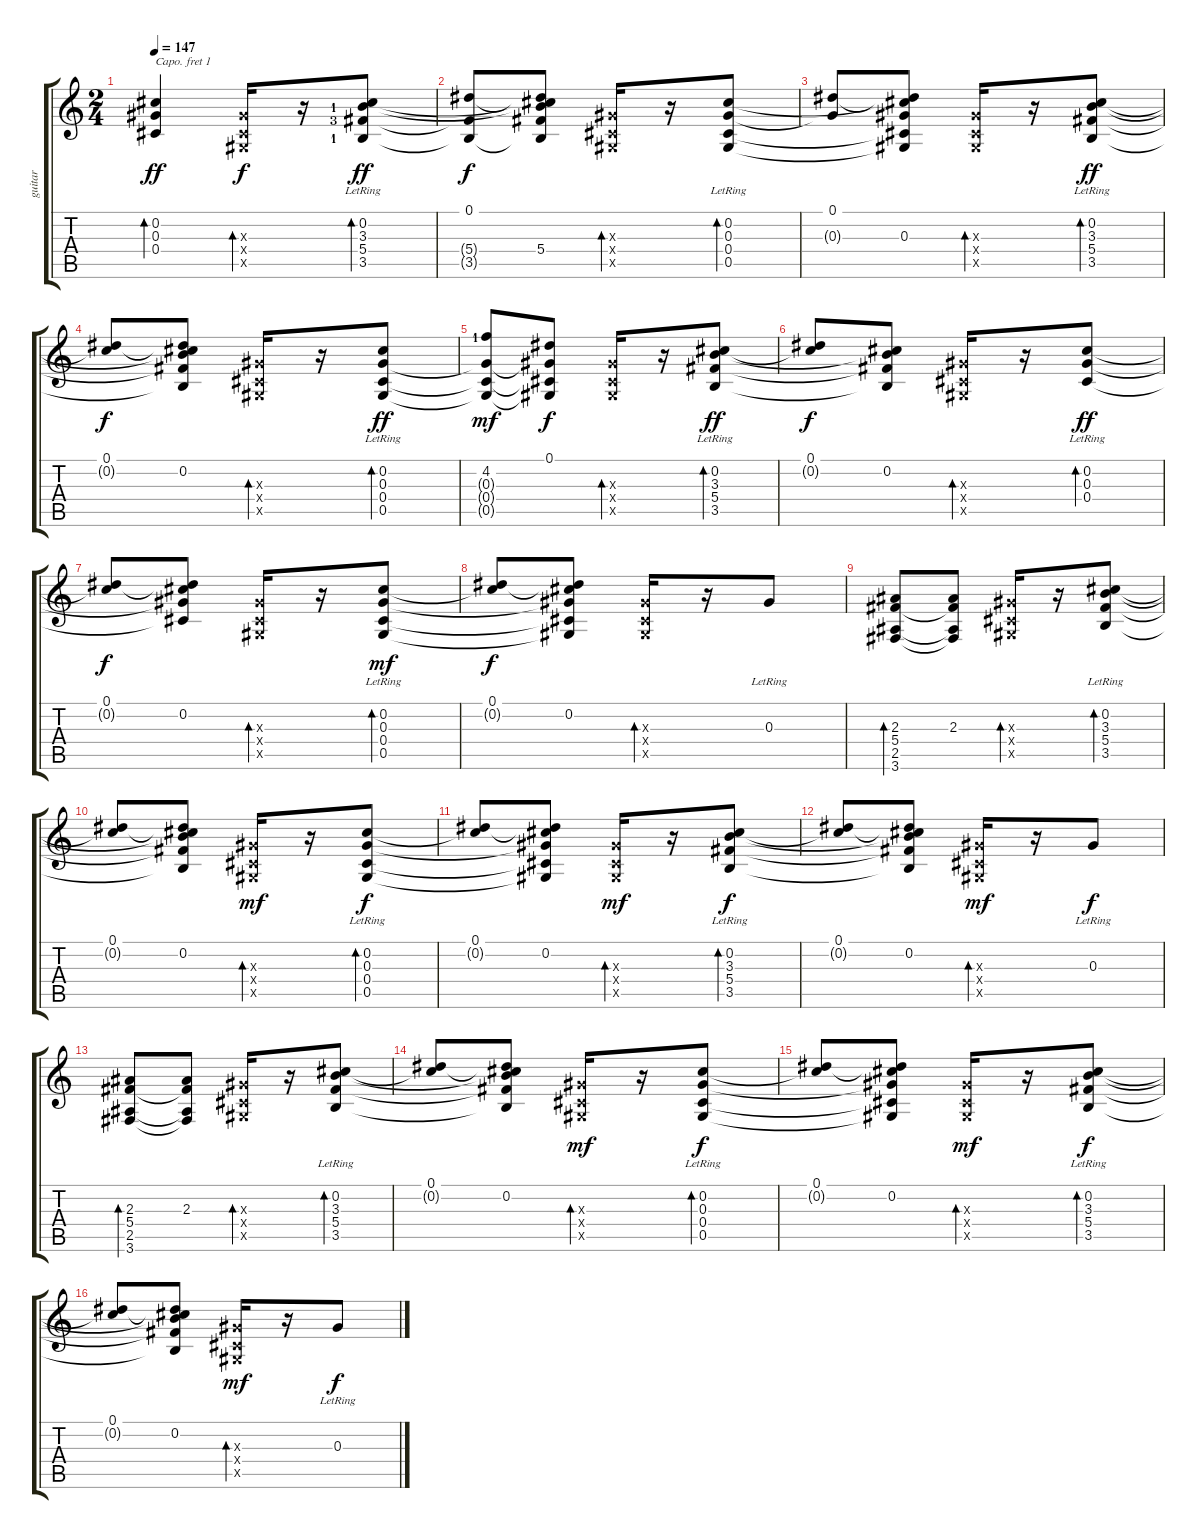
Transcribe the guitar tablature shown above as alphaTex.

\track ("guitar" "guitar") {instrument acousticguitarsteel}
\staff {score tabs}
\capo 1
\tuning (D4 C4 G3 C3 G2 D2) {hide}
\ts (2 4)
\tempo 147
\clef g2
\ks c
(0.2 0.3 0.4).4{bd 30 dy ff} (0.3{x} 0.4{x} 0.5{x}).16{bd 30 dy f} r.16 (0.2 3.3{lr lf 2} 5.4{lr lf 4} 3.5{lf 2}).8{bd 30 dy ff} |
(0.1 5.4{t} 3.5{t}).8{dy f} (0.1{t} 0.2{t} 3.3{t} 5.4 3.5{t}).8 (0.3{x} 0.4{x} 0.5{x}).16{bd 30} r.16 (0.2 0.3{lr} 0.4{lr} 0.5).8{bd 30} |
(0.1 0.3{t}).8 (0.1{t} 0.2{t} 0.3 0.4{t} 0.5{t}).8 (0.3{x} 0.4{x} 0.5{x}).16{bd 30} r.16 (0.2 3.3{lr} 5.4{lr} 3.5).8{bd 30 dy ff} |
(0.1 0.2{t}).8{dy f} (0.1{t} 0.2 3.3{t} 5.4{t} 3.5{t}).8 (0.3{x} 0.4{x} 0.5{x}).16{bd 30} r.16 (0.2 0.3{lr} 0.4{lr} 0.5).8{bd 30 dy ff} |
(4.2{lf 2} 0.3{t} 0.4{t} 0.5{t}).8{dy mf} (0.1 0.3{t} 0.4{t} 0.5{t}).8{dy f} (0.3{x} 0.4{x} 0.5{x}).16{bd 30} r.16 (0.2 3.3{lr} 5.4{lr} 3.5).8{bd 30 dy ff} |
(0.1 0.2{t}).8{dy f} (0.2 3.3{t} 5.4{t} 3.5{t}).8 (0.3{x} 0.4{x} 0.5{x}).16{bd 30} r.16 (0.2 0.3{lr} 0.4{lr}).8{bd 30 dy ff} |
(0.1 0.2{t}).8{dy f} (0.1{t} 0.2 0.3{t} 0.4{t}).8 (0.3{x} 0.4{x} 0.5{x}).16{bd 30} r.16 (0.2 0.3{lr} 0.4{lr} 0.5).8{bd 30 dy mf} |
(0.1 0.2{t}).8{dy f} (0.1{t} 0.2 0.3{t} 0.4{t} 0.5{t}).8 (0.3{x} 0.4{x} 0.5{x}).16{bd 30} r.16 0.3{lr}.8 |
(2.3 5.4 2.5 3.6).8{bd 30} (2.3 5.4{t} 2.5{t} 3.6{t}).8 (0.3{x} 0.4{x} 0.5{x}).16{bd 30} r.16 (0.2 3.3{lr} 5.4{lr} 3.5).8{bd 30} |
(0.1 0.2{t}).8 (0.1{t} 0.2 3.3{t} 5.4{t} 3.5{t}).8 (0.3{x} 0.4{x} 0.5{x}).16{bd 30 dy mf} r.16 (0.2 0.3{lr} 0.4{lr} 0.5{lr}).8{bd 30 dy f} |
(0.1 0.2{t}).8 (0.1{t} 0.2 0.3{t} 0.4{t} 0.5{t}).8 (0.3{x} 0.4{x} 0.5{x}).16{bd 30 dy mf} r.16 (0.2 3.3{lr} 5.4{lr} 3.5).8{bd 30 dy f} |
(0.1 0.2{t}).8 (0.1{t} 0.2 3.3{t} 5.4{t} 3.5{t}).8 (0.3{x} 0.4{x} 0.5{x}).16{bd 30 dy mf} r.16 0.3{lr}.8{dy f} |
(2.3 5.4 2.5 3.6).8{bd 30} (2.3 5.4{t} 2.5{t} 3.6{t}).8 (0.3{x} 0.4{x} 0.5{x}).16{bd 30} r.16 (0.2 3.3{lr} 5.4{lr} 3.5).8{bd 30} |
(0.1 0.2{t}).8 (0.1{t} 0.2 3.3{t} 5.4{t} 3.5{t}).8 (0.3{x} 0.4{x} 0.5{x}).16{bd 30 dy mf} r.16 (0.2 0.3{lr} 0.4{lr} 0.5{lr}).8{bd 30 dy f} |
(0.1 0.2{t}).8 (0.1{t} 0.2 0.3{t} 0.4{t} 0.5{t}).8 (0.3{x} 0.4{x} 0.5{x}).16{bd 30 dy mf} r.16 (0.2 3.3{lr} 5.4{lr} 3.5).8{bd 30 dy f} |
(0.1 0.2{t}).8 (0.1{t} 0.2 3.3{t} 5.4{t} 3.5{t}).8 (0.3{x} 0.4{x} 0.5{x}).16{bd 30 dy mf} r.16 0.3{lr}.8{dy f}
